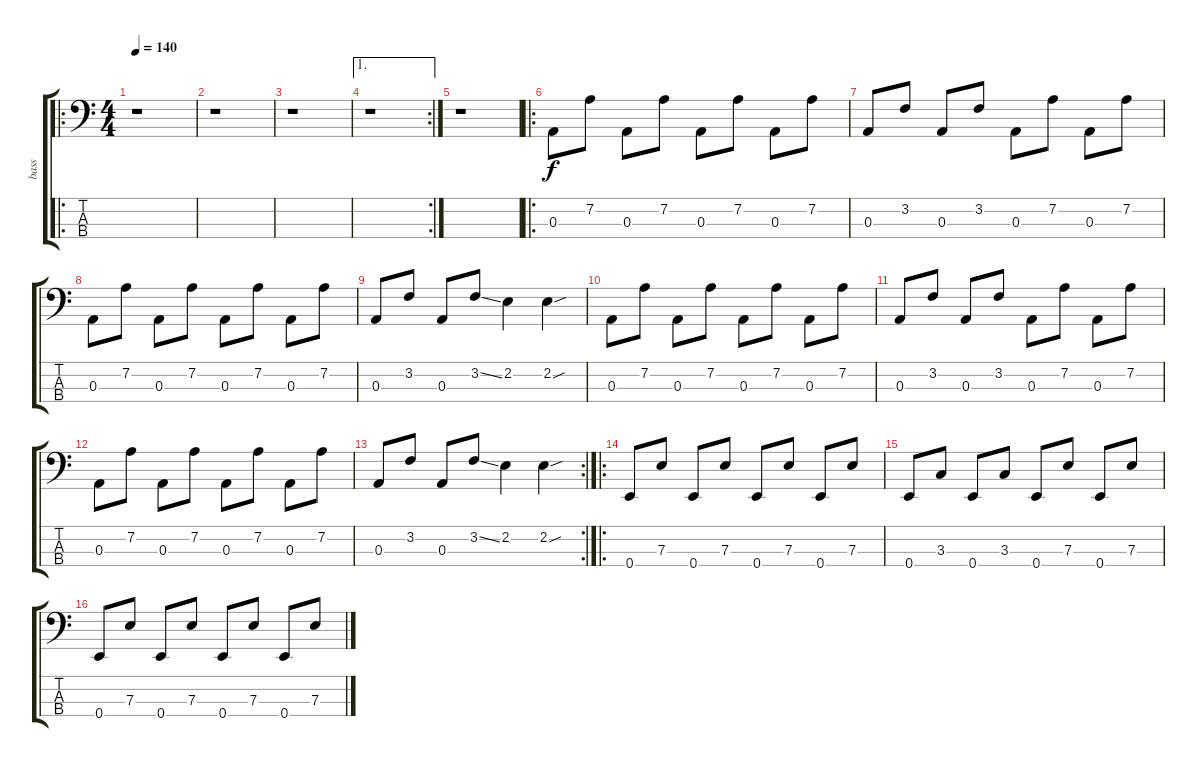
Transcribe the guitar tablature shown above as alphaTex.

\track ("bass" "bass") {instrument electricbassfinger}
\staff {score tabs}
\tuning (G2 D2 A1 E1) {hide}
\ro
\ts (4 4)
\tempo 140
\clef f4
\ks c
r.1{dy f instrument electricbassfinger} |
r.1 |
r.1 |
\ae 1
\rc 2
r.1 |
r.1 |
\ro
0.3.8 7.2.8 0.3.8 7.2.8 0.3.8 7.2.8 0.3.8 7.2.8 |
0.3.8 3.2.8 0.3.8 3.2.8 0.3.8 7.2.8 0.3.8 7.2.8 |
0.3.8 7.2.8 0.3.8 7.2.8 0.3.8 7.2.8 0.3.8 7.2.8 |
0.3.8 3.2.8 0.3.8 3.2{ss}.8 2.2.4 2.2{sou}.4 |
0.3.8 7.2.8 0.3.8 7.2.8 0.3.8 7.2.8 0.3.8 7.2.8 |
0.3.8 3.2.8 0.3.8 3.2.8 0.3.8 7.2.8 0.3.8 7.2.8 |
0.3.8 7.2.8 0.3.8 7.2.8 0.3.8 7.2.8 0.3.8 7.2.8 |
\rc 2
0.3.8 3.2.8 0.3.8 3.2{ss}.8 2.2.4 2.2{sou}.4 |
\ro
0.4.8 7.3.8 0.4.8 7.3.8 0.4.8 7.3.8 0.4.8 7.3.8 |
0.4.8 3.3.8 0.4.8 3.3.8 0.4.8 7.3.8 0.4.8 7.3.8 |
0.4.8 7.3.8 0.4.8 7.3.8 0.4.8 7.3.8 0.4.8 7.3.8
